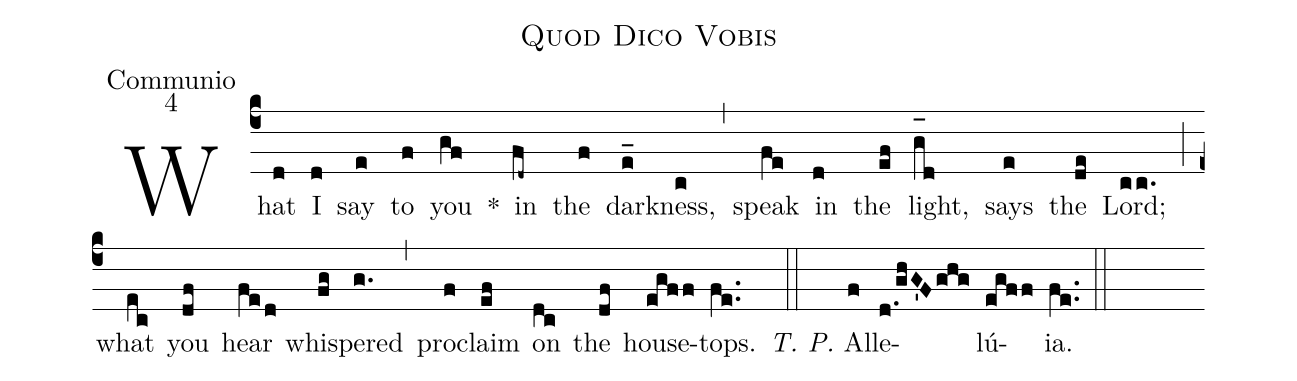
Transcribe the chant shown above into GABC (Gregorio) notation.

name:Quod Dico Vobis;
office-part:Communio;
mode:4;
%%
(c4) What(d) I(d) say(e) to(f) you(gf) *() in(fd~) the(f) dark(e_)ness,(c) (,) speak(fe) in(d) the(ef) light,(g_[oh:h]d) says(e) the(de) Lord;(cc.) (;) what(ec) you(df) hear(fed) whisp(fg)ered(g.) (,) pro(f)claim(ef) on(dc) the(df) house(egff)tops.(fe..) (::) <i>T. P.</i> Al(f)le(d./[-0.5]ghG'Fghg)lú(egff){ia}.(fe..) (::)
